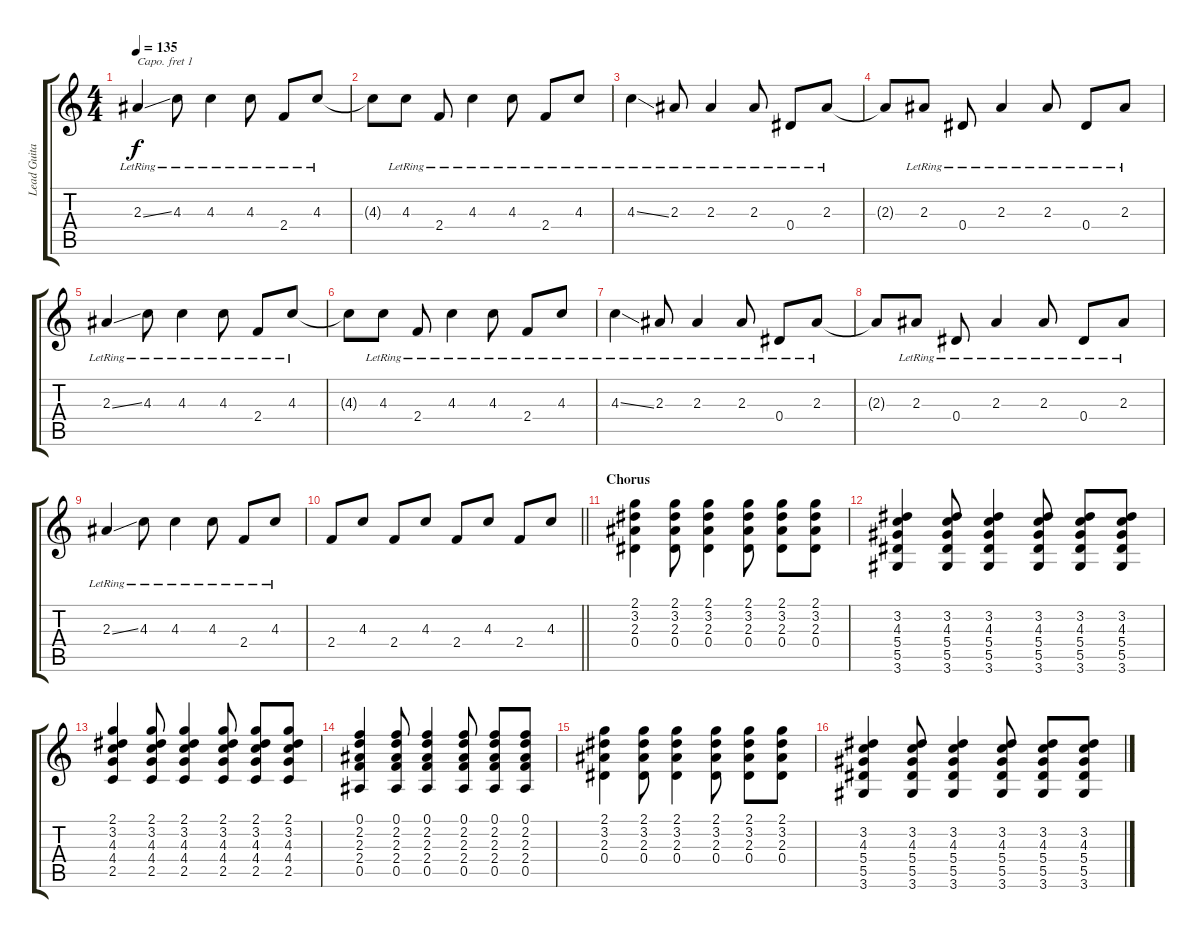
\track ("Lead Guitar" "Lead Guita") {instrument acousticguitarsteel}
\staff {score tabs}
\capo 1
\tuning (E4 B3 G3 D3 A2 E2) {hide}
\ts (4 4)
\tempo 135
\clef g2
\ks c
2.3{ss lr}.4{dy f} 4.3{lr}.8 4.3{lr}.4 4.3{lr}.8 2.4{lr}.8 4.3{lr}.8 |
4.3{t}.8 4.3{lr}.8 2.4{lr}.8 4.3{lr}.4 4.3{lr}.8 2.4{lr}.8 4.3{lr}.8 |
4.3{ss lr}.4 2.3{lr}.8 2.3{lr}.4 2.3{lr}.8 0.4{lr}.8 2.3{lr}.8 |
2.3{t}.8 2.3{lr}.8 0.4{lr}.8 2.3{lr}.4 2.3{lr}.8 0.4{lr}.8 2.3{lr}.8 |
2.3{ss lr}.4 4.3{lr}.8 4.3{lr}.4 4.3{lr}.8 2.4{lr}.8 4.3{lr}.8 |
4.3{t}.8 4.3{lr}.8 2.4{lr}.8 4.3{lr}.4 4.3{lr}.8 2.4{lr}.8 4.3{lr}.8 |
4.3{ss lr}.4 2.3{lr}.8 2.3{lr}.4 2.3{lr}.8 0.4{lr}.8 2.3{lr}.8 |
2.3{t}.8 2.3{lr}.8 0.4{lr}.8 2.3{lr}.4 2.3{lr}.8 0.4{lr}.8 2.3{lr}.8 |
2.3{ss lr}.4 4.3{lr}.8 4.3{lr}.4 4.3{lr}.8 2.4{lr}.8 4.3{lr}.8 |
\barLineRight lightlight
2.4.8 4.3.8 2.4.8 4.3.8 2.4.8 4.3.8 2.4.8 4.3.8 |
\section ("" "Chorus")
(2.1 3.2 2.3 0.4).4 (2.1 3.2 2.3 0.4).8 (2.1 3.2 2.3 0.4).4 (2.1 3.2 2.3 0.4).8 (2.1 3.2 2.3 0.4).8 (2.1 3.2 2.3 0.4).8 |
(3.2 4.3 5.4 5.5 3.6).4 (3.2 4.3 5.4 5.5 3.6).8 (3.2 4.3 5.4 5.5 3.6).4 (3.2 4.3 5.4 5.5 3.6).8 (3.2 4.3 5.4 5.5 3.6).8 (3.2 4.3 5.4 5.5 3.6).8 |
(2.1 3.2 4.3 4.4 2.5).4 (2.1 3.2 4.3 4.4 2.5).8 (2.1 3.2 4.3 4.4 2.5).4 (2.1 3.2 4.3 4.4 2.5).8 (2.1 3.2 4.3 4.4 2.5).8 (2.1 3.2 4.3 4.4 2.5).8 |
(0.1 2.2 2.3 2.4 0.5).4 (0.1 2.2 2.3 2.4 0.5).8 (0.1 2.2 2.3 2.4 0.5).4 (0.1 2.2 2.3 2.4 0.5).8 (0.1 2.2 2.3 2.4 0.5).8 (0.1 2.2 2.3 2.4 0.5).8 |
(2.1 3.2 2.3 0.4).4 (2.1 3.2 2.3 0.4).8 (2.1 3.2 2.3 0.4).4 (2.1 3.2 2.3 0.4).8 (2.1 3.2 2.3 0.4).8 (2.1 3.2 2.3 0.4).8 |
(3.2 4.3 5.4 5.5 3.6).4 (3.2 4.3 5.4 5.5 3.6).8 (3.2 4.3 5.4 5.5 3.6).4 (3.2 4.3 5.4 5.5 3.6).8 (3.2 4.3 5.4 5.5 3.6).8 (3.2 4.3 5.4 5.5 3.6).8
